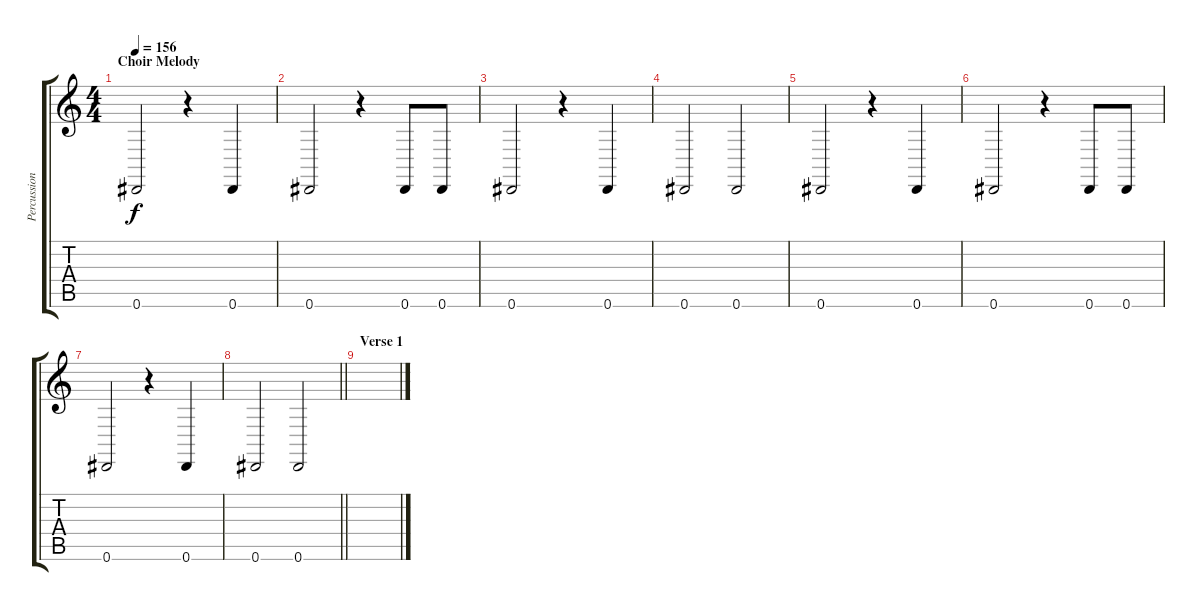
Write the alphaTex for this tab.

\track ("Percussion/ Fillers" "Percussion") {instrument taikodrum}
\staff {score tabs}
\tuning (Eb4 Bb3 Gb3 Db3 Ab2 Eb2) {hide}
\ts (4 4)
\section ("" "Choir Melody")
\tempo 156
\clef g2
\ks c
0.6.2{dy f} r.4 0.6.4 |
0.6.2 r.4 0.6.8 0.6.8 |
0.6.2 r.4 0.6.4 |
0.6.2 0.6.2 |
0.6.2 r.4 0.6.4 |
0.6.2 r.4 0.6.8 0.6.8 |
0.6.2 r.4 0.6.4 |
\barLineRight lightlight
0.6.2 0.6.2 |
\section ("" "Verse 1")
